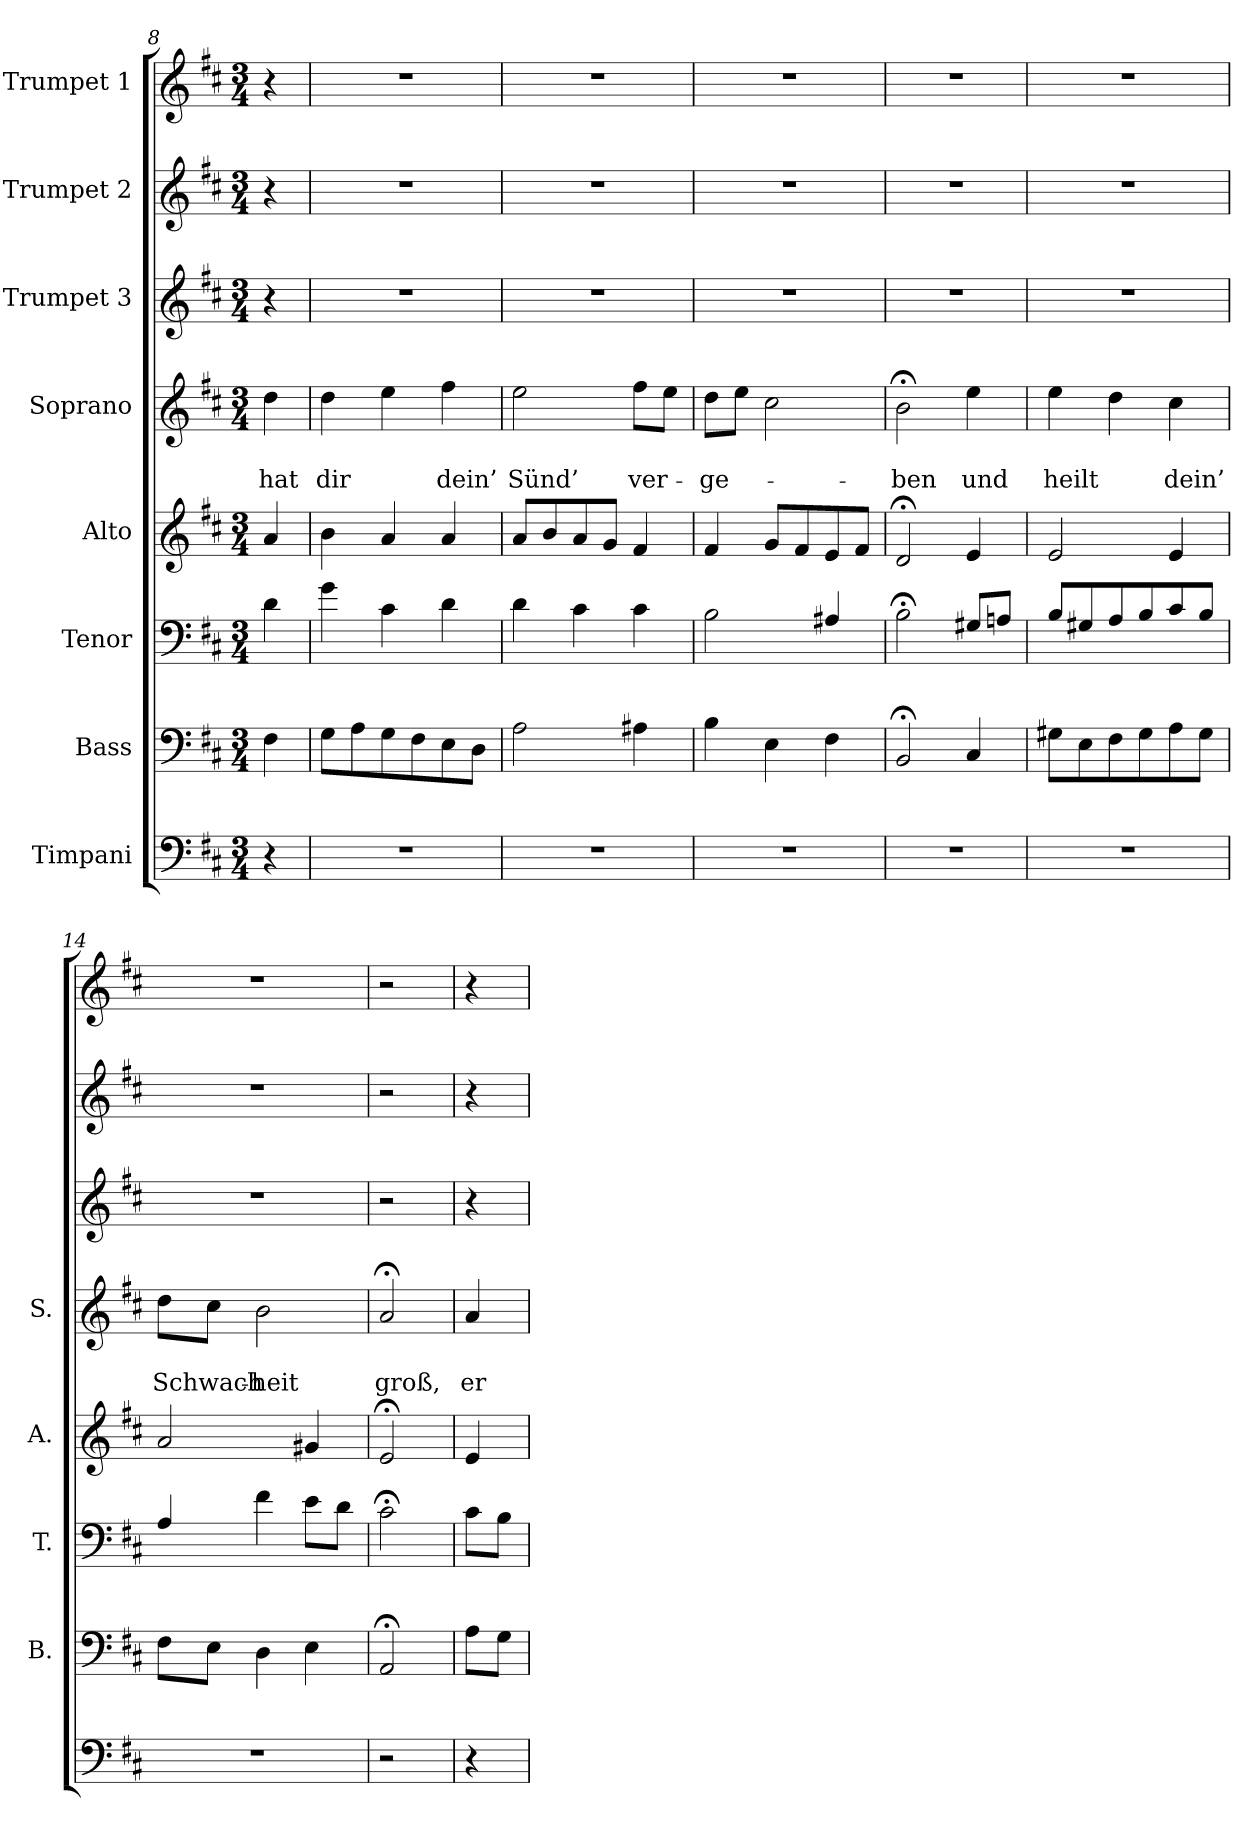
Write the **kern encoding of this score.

**kern	**kern	**kern	**kern	**kern	**text	**text	**kern	**kern	**kern
*part8	*part7	*part6	*part5	*part4	*part4	*part4	*part3	*part2	*part1
*staff8	*staff7	*staff6	*staff5	*staff4	*staff4	*staff4	*staff3	*staff2	*staff1
*I"Timpani	*I"Bass	*I"Tenor	*I"Alto	*I"Soprano	*	*	*I"Trumpet 3	*I"Trumpet 2	*I"Trumpet 1
*	*I'B.	*I'T.	*I'A.	*I'S.	*	*	*	*	*
!!LO:PB:g=z
*clefF4	*clefF4	*clefF4	*clefG2	*clefG2	*	*	*clefG2	*clefG2	*clefG2
*k[f#c#]	*k[f#c#]	*k[f#c#]	*k[f#c#]	*k[f#c#]	*	*	*k[f#c#]	*k[f#c#]	*k[f#c#]
*D:	*D:	*D:	*D:	*D:	*	*	*D:	*D:	*D:
*M3/4	*M3/4	*M3/4	*M3/4	*M3/4	*	*	*M3/4	*M3/4	*M3/4
=8a	=8a	=8a	=8a	=8a	=8a	=8a	=8a	=8a	=8a
4r	4F#\	4d\	4a/	4dd\	.	hat	4r	4r	4r
=9	=9	=9	=9	=9	=9	=9	=9	=9	=9
2.r	8G\L	4g\	4b\	4dd\	.	dir	2.r	2.r	2.r
.	8A\	.	.	.	.	.	.	.	.
.	8G\	4c#\	4a/	4ee\	.	.	.	.	.
.	8F#\	.	.	.	.	.	.	.	.
.	8E\	4d\	4a/	4ff#\	.	dein’	.	.	.
.	8D\J	.	.	.	.	.	.	.	.
=10	=10	=10	=10	=10	=10	=10	=10	=10	=10
2.r	2A\	4d\	8a/L	2ee\	.	Sünd’	2.r	2.r	2.r
.	.	.	8b/	.	.	.	.	.	.
.	.	4c#\	8a/	.	.	.	.	.	.
.	.	.	8g/J	.	.	.	.	.	.
.	4A#X\	4c#\	4f#/	8ff#\L	.	ver-	.	.	.
.	.	.	.	8ee\J	.	.	.	.	.
=11	=11	=11	=11	=11	=11	=11	=11	=11	=11
2.r	4B\	2B\	4f#/	8dd\L	.	-ge-	2.r	2.r	2.r
.	.	.	.	8ee\J	.	.	.	.	.
.	4E\	.	8g/L	2cc#\	.	.	.	.	.
.	.	.	8f#/	.	.	.	.	.	.
.	4F#\	4A#X/	8e/	.	.	.	.	.	.
.	.	.	8f#/J	.	.	.	.	.	.
=12	=12	=12	=12	=12	=12	=12	=12	=12	=12
2.r	2BB;</	2B;<\	2d;</	2b;<\	.	-ben	2.r	2.r	2.r
.	4C#/	8G#X/L	4e/	4ee\	.	und	.	.	.
.	.	8An/J	.	.	.	.	.	.	.
=13	=13	=13	=13	=13	=13	=13	=13	=13	=13
2.r	8G#X\L	8B/L	2e/	4ee\	.	heilt	2.r	2.r	2.r
.	8E\	8G#X/	.	.	.	.	.	.	.
.	8F#\	8A/	.	4dd\	.	.	.	.	.
.	8G#\	8B/	.	.	.	.	.	.	.
.	8A\	8c#/	4e/	4cc#\	.	dein’	.	.	.
.	8G#\J	8B/J	.	.	.	.	.	.	.
=14	=14	=14	=14	=14	=14	=14	=14	=14	=14
2.r	8F#\L	4A/	2a/	8dd\L	.	Schwach-	2.r	2.r	2.r
.	8E\J	.	.	8cc#\J	.	.	.	.	.
.	4D\	4f#\	.	2b\	.	-heit	.	.	.
.	4E\	8e\L	4g#X/	.	.	.	.	.	.
.	.	8d\J	.	.	.	.	.	.	.
=15	=15	=15	=15	=15	=15	=15	=15	=15	=15
2r	2AA;</	2c#;<\	2e;</	2a;</	.	groß,	2r	2r	2r
!!LO:PB:g=z
=15a	=15a	=15a	=15a	=15a	=15a	=15a	=15a	=15a	=15a
4r	8A\L	8c#\L	4e/	4a/	.	er-	4r	4r	4r
.	8G\J	8B\J	.	.	.	.	.	.	.
=	=	=	=	=	=	=	=	=	=
*-	*-	*-	*-	*-	*-	*-	*-	*-	*-
